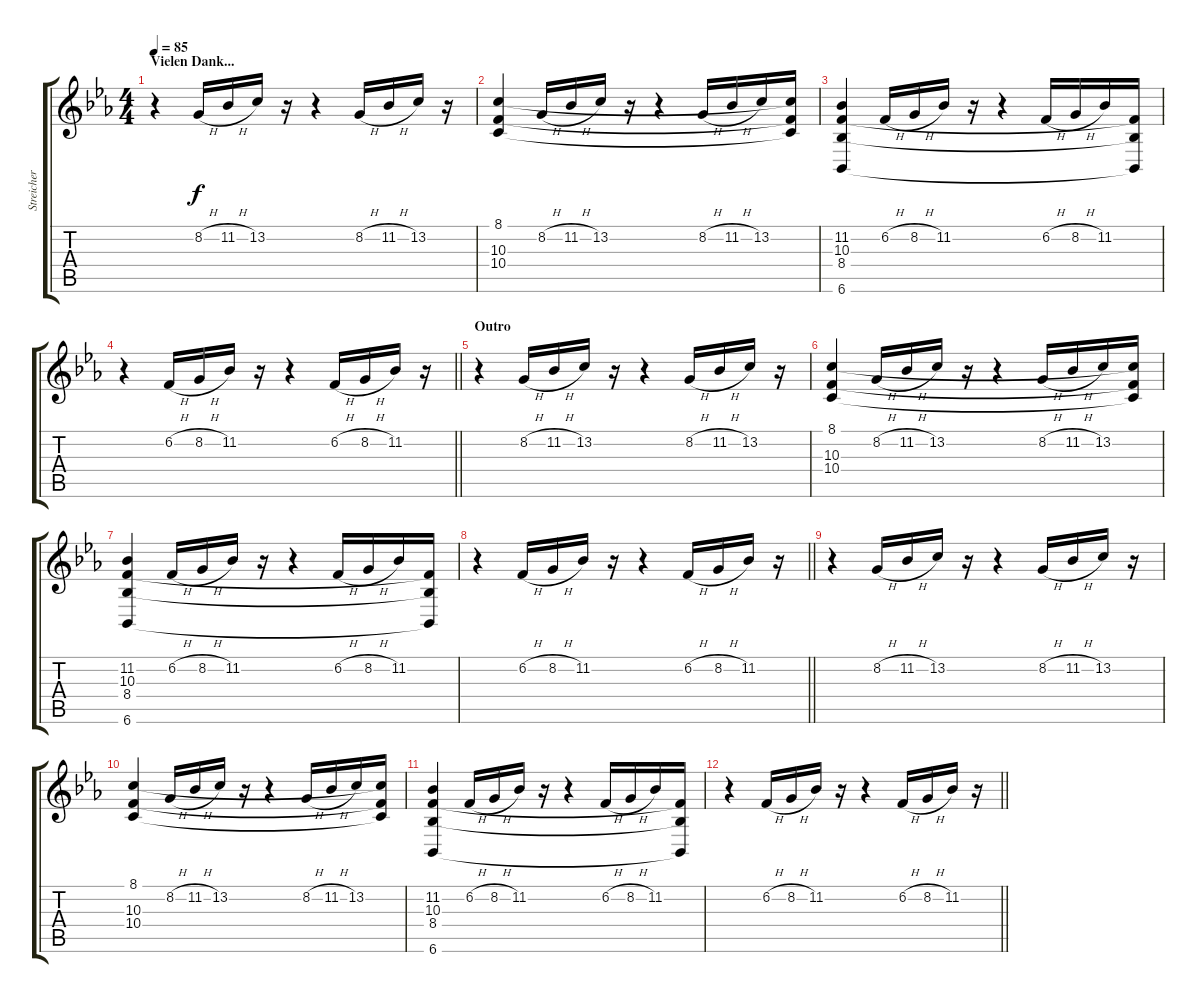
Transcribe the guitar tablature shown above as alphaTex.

\track ("Streicher" "Streicher") {instrument synthstrings2}
\staff {score tabs}
\tuning (E4 B3 G3 D3 A2 E2) {hide}
\ts (4 4)
\section ("" "Vielen Dank...")
\tempo 85
\clef g2
\ks cminor
r.4{dy f} 8.2{h}.16 11.2{h}.16 13.2.16 r.16 r.4 8.2{h}.16 11.2{h}.16 13.2.16 r.16 |
(8.1 10.3 10.4).4 8.2{h}.16 11.2{h}.16 13.2.16 r.16 r.4 8.2{h}.16 11.2{h}.16 13.2.16 (8.1{t} 10.3{t} 10.4{t}).16 |
(11.2 10.3 8.4 6.6).4 6.2{h}.16 8.2{h}.16 11.2.16 r.16 r.4 6.2{h}.16 8.2{h}.16 11.2.16 (10.3{t} 8.4{t} 6.6{t}).16 |
\barLineRight lightlight
r.4 6.2{h}.16 8.2{h}.16 11.2.16 r.16 r.4 6.2{h}.16 8.2{h}.16 11.2.16 r.16 |
\section ("" "Outro")
r.4 8.2{h}.16 11.2{h}.16 13.2.16 r.16 r.4 8.2{h}.16 11.2{h}.16 13.2.16 r.16 |
(8.1 10.3 10.4).4 8.2{h}.16 11.2{h}.16 13.2.16 r.16 r.4 8.2{h}.16 11.2{h}.16 13.2.16 (8.1{t} 10.3{t} 10.4{t}).16 |
(11.2 10.3 8.4 6.6).4 6.2{h}.16 8.2{h}.16 11.2.16 r.16 r.4 6.2{h}.16 8.2{h}.16 11.2.16 (10.3{t} 8.4{t} 6.6{t}).16 |
\barLineRight lightlight
r.4 6.2{h}.16 8.2{h}.16 11.2.16 r.16 r.4 6.2{h}.16 8.2{h}.16 11.2.16 r.16 |
r.4 8.2{h}.16 11.2{h}.16 13.2.16 r.16 r.4 8.2{h}.16 11.2{h}.16 13.2.16 r.16 |
(8.1 10.3 10.4).4 8.2{h}.16 11.2{h}.16 13.2.16 r.16 r.4 8.2{h}.16 11.2{h}.16 13.2.16 (8.1{t} 10.3{t} 10.4{t}).16 |
(11.2 10.3 8.4 6.6).4 6.2{h}.16 8.2{h}.16 11.2.16 r.16 r.4 6.2{h}.16 8.2{h}.16 11.2.16 (10.3{t} 8.4{t} 6.6{t}).16 |
\barLineRight lightlight
r.4 6.2{h}.16 8.2{h}.16 11.2.16 r.16 r.4 6.2{h}.16 8.2{h}.16 11.2.16 r.16
